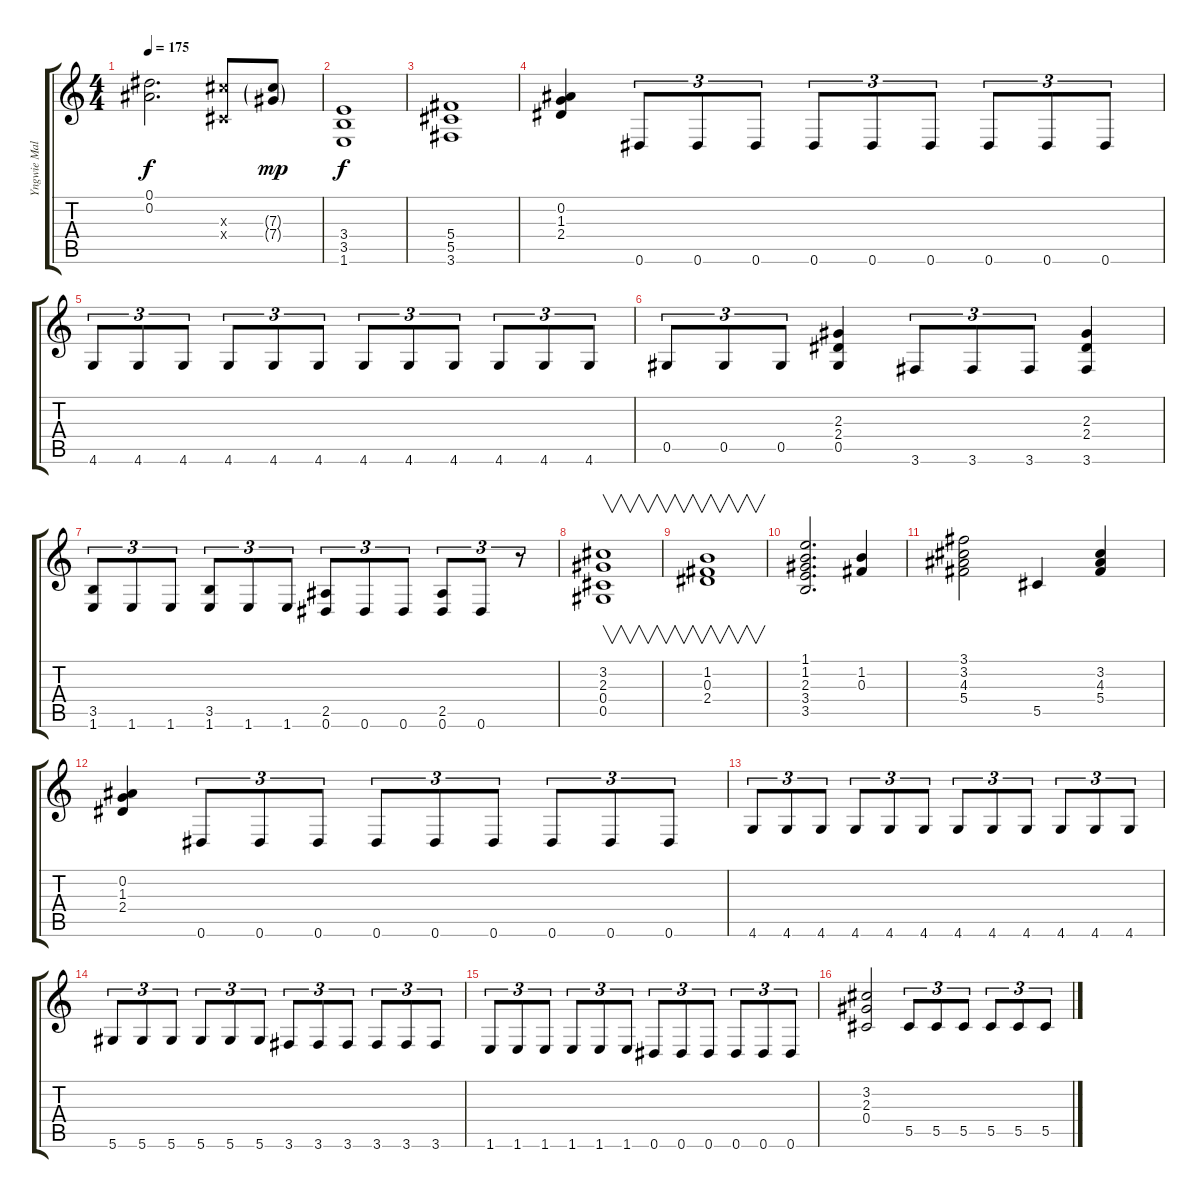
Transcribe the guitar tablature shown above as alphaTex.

\track ("Yngwie Malmsteen" "Yngwie Mal") {instrument overdrivenguitar}
\staff {score tabs}
\tuning (Eb4 Bb3 Gb3 Db3 Ab2 Eb2) {hide}
\ts (4 4)
\tempo 175
\clef g2
\ks c
(0.1 0.2).2{d dy f} (7.3{x} 0.4{x}).8 (7.3{g} 7.4{g}).8{dy mp} |
(3.4 3.5 1.6).1{dy f} |
(5.4 5.5 3.6).1 |
(0.2 1.3 2.4).4 0.6.8{tu (3 2)} 0.6.8{tu (3 2)} 0.6.8{tu (3 2)} 0.6.8{tu (3 2)} 0.6.8{tu (3 2)} 0.6.8{tu (3 2)} 0.6.8{tu (3 2)} 0.6.8{tu (3 2)} 0.6.8{tu (3 2)} |
4.6.8{tu (3 2)} 4.6.8{tu (3 2)} 4.6.8{tu (3 2)} 4.6.8{tu (3 2)} 4.6.8{tu (3 2)} 4.6.8{tu (3 2)} 4.6.8{tu (3 2)} 4.6.8{tu (3 2)} 4.6.8{tu (3 2)} 4.6.8{tu (3 2)} 4.6.8{tu (3 2)} 4.6.8{tu (3 2)} |
0.5.8{tu (3 2)} 0.5.8{tu (3 2)} 0.5.8{tu (3 2)} (2.3 2.4 0.5).4 3.6.8{tu (3 2)} 3.6.8{tu (3 2)} 3.6.8{tu (3 2)} (2.3 2.4 3.6).4 |
(3.5 1.6).8{tu (3 2)} 1.6.8{tu (3 2)} 1.6.8{tu (3 2)} (3.5 1.6).8{tu (3 2)} 1.6.8{tu (3 2)} 1.6.8{tu (3 2)} (2.5 0.6).8{tu (3 2)} 0.6.8{tu (3 2)} 0.6.8{tu (3 2)} (2.5 0.6).8{tu (3 2)} 0.6.8{tu (3 2)} r.8{tu (3 2)} |
(3.2 2.3 0.4 0.5).1{v} |
(1.2 0.3 2.4).1{v} |
(1.1 1.2 2.3 3.4 3.5).2{d} (1.2 0.3).4 |
(3.1 3.2 4.3 5.4).2 5.5.4 (3.2 4.3 5.4).4 |
(0.2 1.3 2.4).4 0.6.8{tu (3 2)} 0.6.8{tu (3 2)} 0.6.8{tu (3 2)} 0.6.8{tu (3 2)} 0.6.8{tu (3 2)} 0.6.8{tu (3 2)} 0.6.8{tu (3 2)} 0.6.8{tu (3 2)} 0.6.8{tu (3 2)} |
4.6.8{tu (3 2)} 4.6.8{tu (3 2)} 4.6.8{tu (3 2)} 4.6.8{tu (3 2)} 4.6.8{tu (3 2)} 4.6.8{tu (3 2)} 4.6.8{tu (3 2)} 4.6.8{tu (3 2)} 4.6.8{tu (3 2)} 4.6.8{tu (3 2)} 4.6.8{tu (3 2)} 4.6.8{tu (3 2)} |
5.6.8{tu (3 2)} 5.6.8{tu (3 2)} 5.6.8{tu (3 2)} 5.6.8{tu (3 2)} 5.6.8{tu (3 2)} 5.6.8{tu (3 2)} 3.6.8{tu (3 2)} 3.6.8{tu (3 2)} 3.6.8{tu (3 2)} 3.6.8{tu (3 2)} 3.6.8{tu (3 2)} 3.6.8{tu (3 2)} |
1.6.8{tu (3 2)} 1.6.8{tu (3 2)} 1.6.8{tu (3 2)} 1.6.8{tu (3 2)} 1.6.8{tu (3 2)} 1.6.8{tu (3 2)} 0.6.8{tu (3 2)} 0.6.8{tu (3 2)} 0.6.8{tu (3 2)} 0.6.8{tu (3 2)} 0.6.8{tu (3 2)} 0.6.8{tu (3 2)} |
(3.2 2.3 0.4).2 5.5.8{tu (3 2)} 5.5.8{tu (3 2)} 5.5.8{tu (3 2)} 5.5.8{tu (3 2)} 5.5.8{tu (3 2)} 5.5.8{tu (3 2)}
